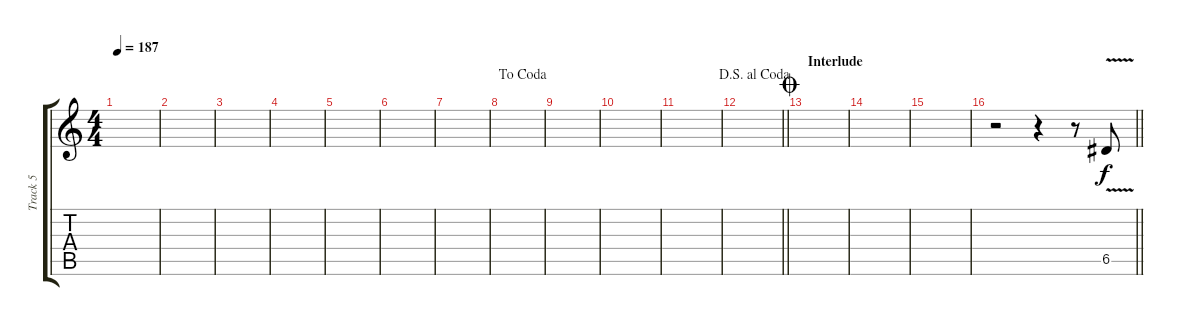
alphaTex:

\track ("Track 5" "Track 5") {instrument distortionguitar}
\staff {score tabs}
\tuning (E4 B3 G3 D3 A2 E2) {hide}
\ts (4 4)
\tempo 187
\clef g2
\ks c
|
|
|
|
|
|
|
\jump dacoda
|
|
|
|
\jump dalsegnoalcoda
\barLineRight lightlight
|
\section ("" "Interlude")
\jump coda
|
|
|
\barLineRight lightlight
r.2 r.4 r.8 6.5{v}.8
